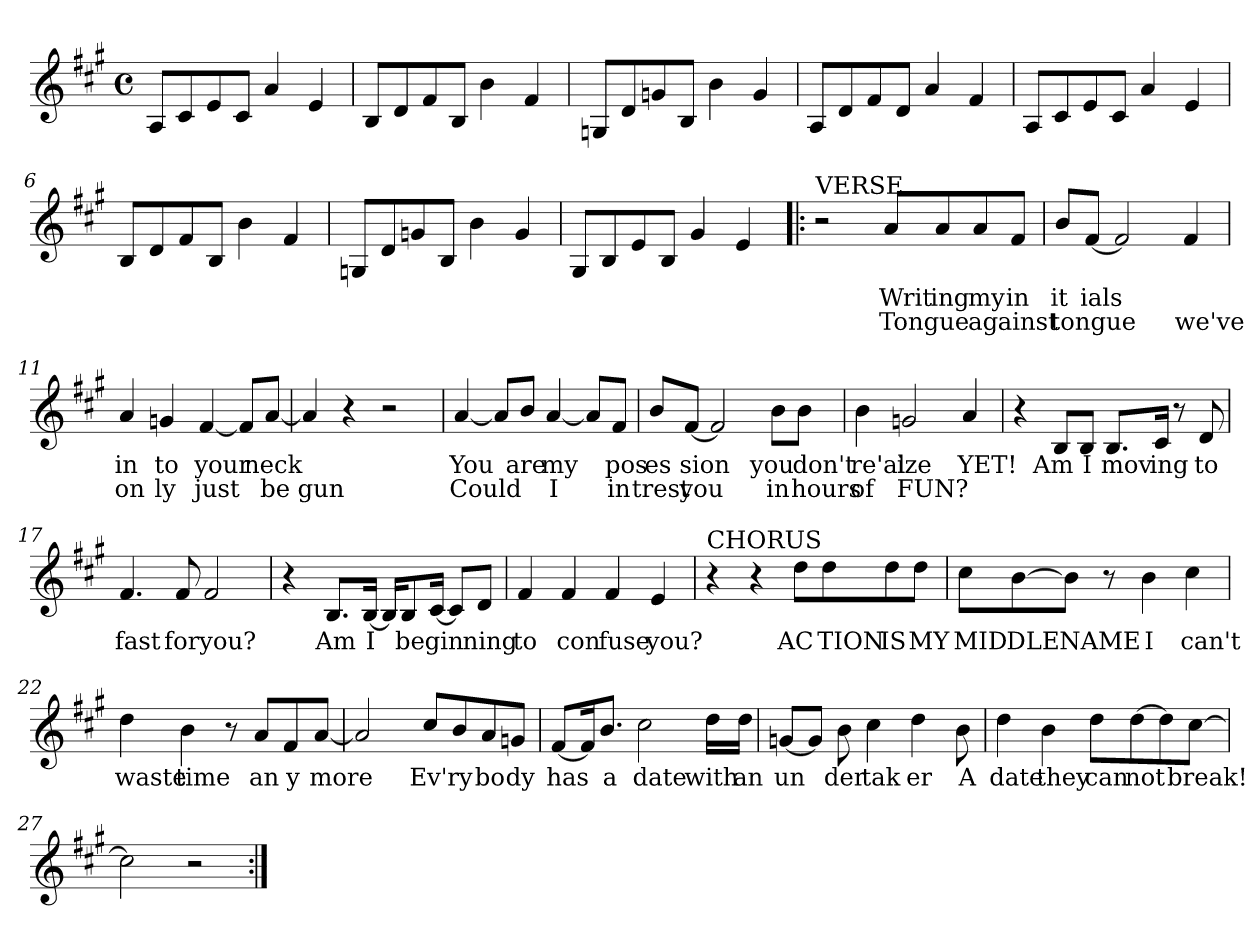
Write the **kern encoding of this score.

**kern	**text	**text
*part1	*part1	*part1
*staff1	*staff1	*staff1
*clefG2	*	*
*k[f#c#g#]	*	*
*A:	*	*
*M4/4	*	*
*met(c)	*	*
=1	=1	=1
8A/L	.	.
8c#/	.	.
8e/	.	.
8c#/J	.	.
4a/	.	.
4e/	.	.
=2	=2	=2
8B/L	.	.
8d/	.	.
8f#/	.	.
8B/J	.	.
4b\	.	.
4f#/	.	.
=3	=3	=3
8Gn/L	.	.
8d/	.	.
8gn/	.	.
8B/J	.	.
4b\	.	.
4g/	.	.
=4	=4	=4
8A/L	.	.
8d/	.	.
8f#/	.	.
8d/J	.	.
4a/	.	.
4f#/	.	.
!!LO:LB:g=z
=5	=5	=5
8A/L	.	.
8c#/	.	.
8e/	.	.
8c#/J	.	.
4a/	.	.
4e/	.	.
=6	=6	=6
8B/L	.	.
8d/	.	.
8f#/	.	.
8B/J	.	.
4b\	.	.
4f#/	.	.
=7	=7	=7
8Gn/L	.	.
8d/	.	.
8gn/	.	.
8B/J	.	.
4b\	.	.
4g/	.	.
=8	=8	=8
8G#/L	.	.
8B/	.	.
8e/	.	.
8B/J	.	.
4g#/	.	.
4e/	.	.
!!LO:LB:g=z
=9!|:	=9!|:	=9!|:
!LO:TX:a:t=VERSE	!	!
2r	.	.
8a/L	Writ	Tongue
8a/	ing	.
8a/	my	ag
8f#/J	in	ainst
=10	=10	=10
8b/L	it	tongue
[8f#/J	ials	.
2f#/]	.	.
4f#/	.	we've
=11	=11	=11
4a/	in	on
4gn/	to	ly
[4f#/	your	just
8f#/L]	.	.
[8a/J	neck	be
=12	=12	=12
4a/]	.	gun
4r	.	.
2r	.	.
!!LO:LB:g=z
=13	=13	=13
[4a/	You	Could
8a/L]	.	.
8b/J	are	.
[4a/	my	I
8a/L]	.	.
8f#/J	pos	in
=14	=14	=14
8b/L	es	trest
[8f#/J	sion	you
2f#/]	.	.
8b\L	you	in
8b\J	don't	hours
=15	=15	=15
4b\	re'al	of
2gn/	ize	FUN?
4a/	YET!	.
!!LO:LB:g=z
=16	=16	=16
4r	.	.
8B/L	Am	.
8B/J	I	.
8.B/L	mov	.
16c#/Jk	ing	.
8r	.	.
8d/	to	.
=17	=17	=17
4.f#/	fast	.
8f#/	for	.
2f#/	you?	.
=18	=18	=18
4r	.	.
8.B/L	Am	.
[16B/Jk	I	.
16B/KL]	.	.
8B/	be	.
[16c#/Jk	gin	.
8c#/L]	.	.
8d/J	ning	.
=19	=19	=19
4f#/	to	.
4f#/	con	.
4f#/	fuse	.
4e/	you?	.
!!LO:LB:g=z
=20	=20	=20
!LO:TX:a:t=CHORUS	!	!
4r	.	.
4r	.	.
8dd\L	AC	.
8dd\	TION	.
8dd\	IS	.
8dd\J	MY	.
=21	=21	=21
8cc#\L	MID	.
[8b\	DLE	.
8b\J]	NAME	.
8r	.	.
4b\	I	.
4cc#\	can't	.
=22	=22	=22
4dd\	waste	.
4b\	time	.
8r	.	.
8a/L	an	.
8f#/	y	.
[8a/J	more	.
!!LO:LB:g=z
=23	=23	=23
2a/]	.	.
8cc#/L	Ev'	.
8b/	ry	.
8a/	bo	.
8gn/J	dy	.
=24	=24	=24
[8f#/L	has	.
16f#/k]	.	.
8.b/J	a	.
2cc#\	date	.
16dd\LL	with	.
16dd\JJ	an	.
=25	=25	=25
[8gn/L	un	.
8g/J]	.	.
8b\	der	.
4cc#\	tak	.
4dd\	er	.
8b\	A	.
!!LO:LB:g=z
=26	=26	=26
4dd\	date	.
4b\	they	.
8dd\L	can	.
[8dd\	not	.
8dd\]	.	.
[8cc#\J	break!	.
=27	=27	=27
2cc#\]	.	.
2r	.	.
=:|!	=:|!	=:|!
*-	*-	*-
